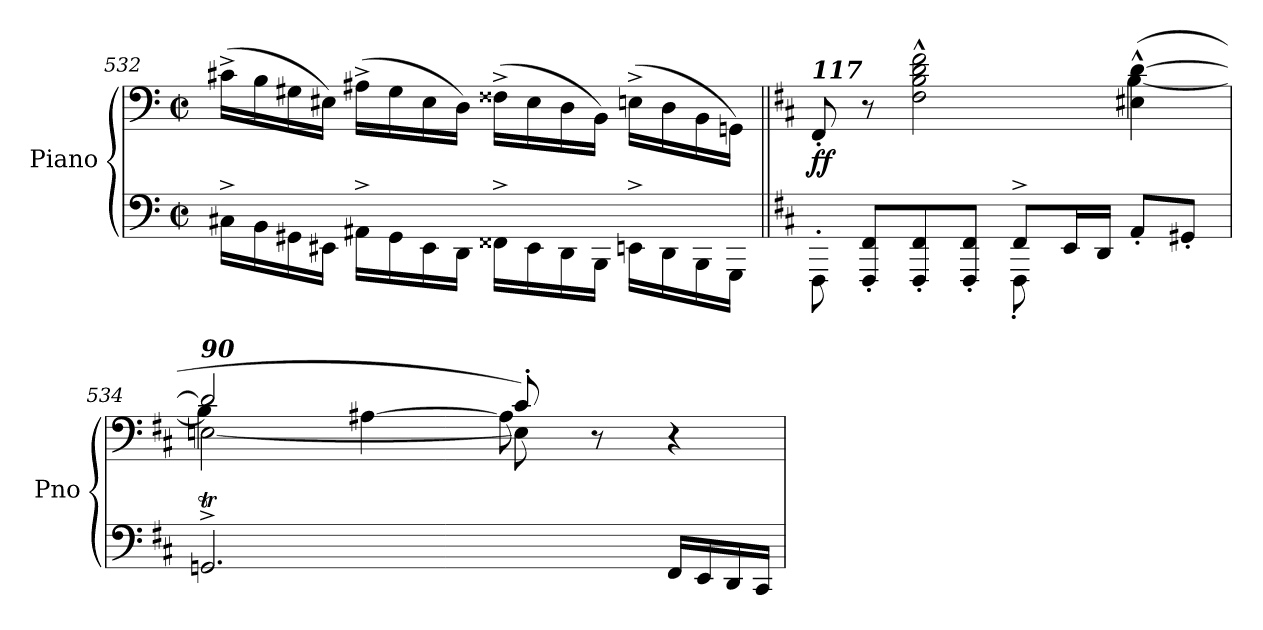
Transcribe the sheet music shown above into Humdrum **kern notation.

**kern	**kern	**dynam
*part1	*part1	*part1
*staff2	*staff1	*staff1/2
*I"Piano	*	*
*I'Pno	*	*
*clefF4	*clefF4	*
*k[]	*k[]	*
*M2/2	*M2/2	*
*met(c|)	*met(c|)	*
=532	=532	=532
16C#X^\LL	(>16c#X^\LL	.
16BB\	16B\	.
16GG#X\	16G#X\	.
16EE#X\JJ	16E#X\JJ)	.
16AA#X^\LL	(>16A#X^\LL	.
16GG#\	16G#\	.
16EE#\	16E#\	.
16DD\JJ	16D\JJ)	.
16FF##X^\LL	(>16F##X^\LL	.
16EE#\	16E#\	.
16DD\	16D\	.
16BBB\JJ	16BB\JJ)	.
16EEn^\LL	(>16En^\LL	.
16DD\	16D\	.
16BBB\	16BB\	.
16GGG\JJ	16GGn\JJ)	.
!!LO:LB:g=z
=533||	=533||	=533||
*k[f#c#]	*k[f#c#]	*
*^	*^	*
!	!	!LO:TX:a:Bi:t=117	!	!
!	!	!	!	!LO:DY:b
8FFF#'\	2ryy	8FF#'/	2.ryy	ff
8FFF#/' 8FF#/'L	.	8r	.	.
8FFF#/' 8FF#/'	.	2F#\^^ 2B\^^ 2d\^^ 2f#\^^	.	.
8FFF#/' 8FF#/'J	.	.	.	.
8FF#^/L	8FFF#'\	.	.	.
16EE/L	4.ryy	.	.	.
16DD/JJ	.	.	.	.
8AA'/L	.	(>4E#X\^^ [4d\^^	[4B	.
8GG#X'/J	.	.	.	.
=534	=534	=534	=534	=534
*	*	*	*^	*
!	!	!LO:TX:a:Bi:t=90	!	!	!
2.GGnT^/	32ryy	2d/]	[2En\	4B\]	.
.	32GG!yy	.	.	.	.
.	32AA!yy	.	.	.	.
.	32GG!yy	.	.	.	.
.	32AA!yy	.	.	.	.
.	32GG!yy	.	.	.	.
.	32AA!yy	.	.	.	.
.	32GG!yy	.	.	.	.
.	32AA!yy	.	.	[4A#X\	.
.	32GG!yy	.	.	.	.
.	32AA!yy	.	.	.	.
.	32GG!yy	.	.	.	.
.	32AA!yy	.	.	.	.
.	32GG!yy	.	.	.	.
.	32AA!yy	.	.	.	.
.	32GG!yy	.	.	.	.
.	32AA!yy	8c#'/)	8E]	8A#\]	.
.	32GG!yy	.	.	.	.
.	32AA!yy	.	.	.	.
.	32GG!yy	.	.	.	.
.	32AA!yy	8r	4.ryy	4.ryy	.
.	32GG!yy	.	.	.	.
.	32AA!yy	.	.	.	.
.	32GG!yy	.	.	.	.
16FF#/LL	4ryy	4r	.	.	.
16EE/	.	.	.	.	.
16DD/	.	.	.	.	.
16CC#/JJ	.	.	.	.	.
*v	*v	*	*	*	*
*	*v	*v	*v	*
=	=	=
*-	*-	*-
